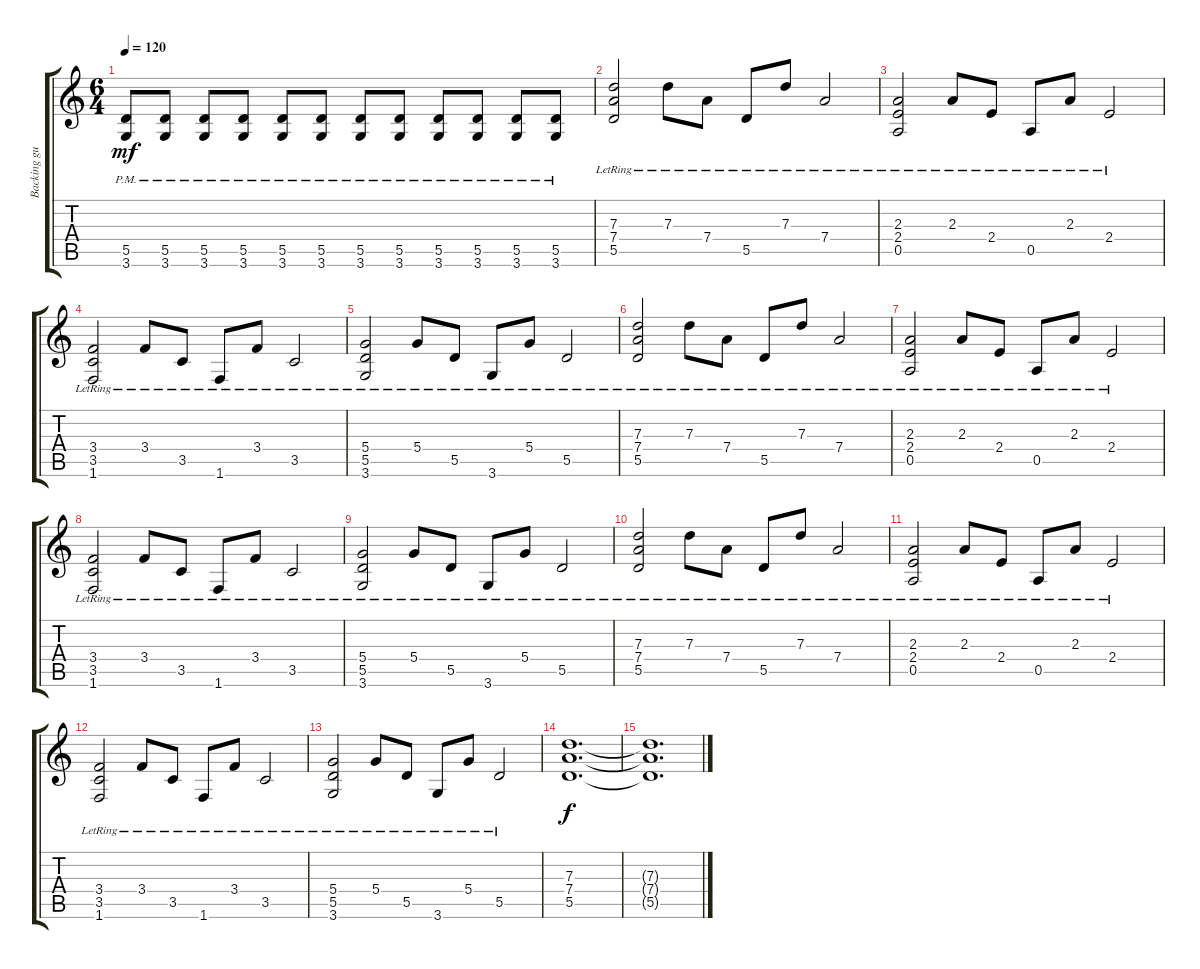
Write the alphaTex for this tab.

\track ("Backing guitar 2" "Backing gu") {instrument electricguitarclean}
\staff {score tabs}
\tuning (E4 B3 G3 D3 A2 E2) {hide}
\ts (6 4)
\tempo 120
\clef g2
\ks c
(5.5{pm} 3.6{pm}).8{dy mf} (5.5{pm} 3.6{pm}).8 (5.5{pm} 3.6{pm}).8 (5.5{pm} 3.6{pm}).8 (5.5{pm} 3.6{pm}).8 (5.5{pm} 3.6{pm}).8 (5.5{pm} 3.6{pm}).8 (5.5{pm} 3.6{pm}).8 (5.5{pm} 3.6{pm}).8 (5.5{pm} 3.6{pm}).8 (5.5{pm} 3.6{pm}).8 (5.5{pm} 3.6{pm}).8 |
(7.3{lr} 7.4{lr} 5.5{lr}).2 7.3{lr}.8 7.4{lr}.8 5.5{lr}.8 7.3{lr}.8 7.4{lr}.2 |
(2.3{lr} 2.4{lr} 0.5{lr}).2 2.3{lr}.8 2.4{lr}.8 0.5{lr}.8 2.3{lr}.8 2.4{lr}.2 |
(3.4{lr} 3.5{lr} 1.6{lr}).2 3.4{lr}.8 3.5{lr}.8 1.6{lr}.8 3.4{lr}.8 3.5{lr}.2 |
(5.4{lr} 5.5{lr} 3.6{lr}).2 5.4{lr}.8 5.5{lr}.8 3.6{lr}.8 5.4{lr}.8 5.5{lr}.2 |
(7.3{lr} 7.4{lr} 5.5{lr}).2 7.3{lr}.8 7.4{lr}.8 5.5{lr}.8 7.3{lr}.8 7.4{lr}.2 |
(2.3{lr} 2.4{lr} 0.5{lr}).2 2.3{lr}.8 2.4{lr}.8 0.5{lr}.8 2.3{lr}.8 2.4{lr}.2 |
(3.4{lr} 3.5{lr} 1.6{lr}).2 3.4{lr}.8 3.5{lr}.8 1.6{lr}.8 3.4{lr}.8 3.5{lr}.2 |
(5.4{lr} 5.5{lr} 3.6{lr}).2 5.4{lr}.8 5.5{lr}.8 3.6{lr}.8 5.4{lr}.8 5.5{lr}.2 |
(7.3{lr} 7.4{lr} 5.5{lr}).2 7.3{lr}.8 7.4{lr}.8 5.5{lr}.8 7.3{lr}.8 7.4{lr}.2 |
(2.3{lr} 2.4{lr} 0.5{lr}).2 2.3{lr}.8 2.4{lr}.8 0.5{lr}.8 2.3{lr}.8 2.4{lr}.2 |
(3.4{lr} 3.5{lr} 1.6{lr}).2 3.4{lr}.8 3.5{lr}.8 1.6{lr}.8 3.4{lr}.8 3.5{lr}.2 |
(5.4{lr} 5.5{lr} 3.6{lr}).2 5.4{lr}.8 5.5{lr}.8 3.6{lr}.8 5.4{lr}.8 5.5{lr}.2 |
(7.3 7.4 5.5).1{d dy f} |
(7.3{t} 7.4{t} 5.5{t}).1{d}
